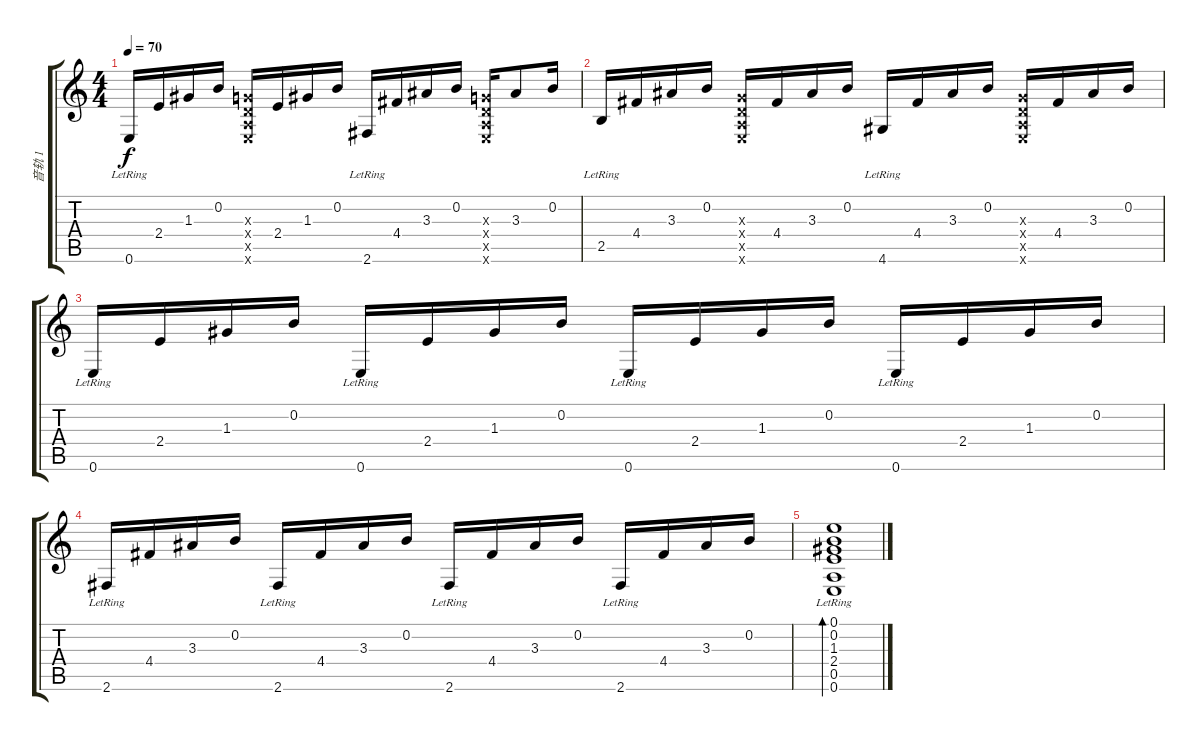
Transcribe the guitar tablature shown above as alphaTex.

\track ("音轨 1" "音轨 1") {instrument acousticguitarsteel}
\staff {score tabs}
\tuning (E4 B3 G3 D3 A2 E2) {hide}
\ts (4 4)
\tempo 70
\clef g2
\ks c
0.6{lr}.16{dy f} 2.4.16 1.3.16 0.2.16 (0.3{x} 0.4{x} 0.5{x} 0.6{x}).16 2.4.16 1.3.16 0.2.16 2.6{lr}.16 4.4.16 3.3.16 0.2.16 (0.3{x} 0.4{x} 0.5{x} 0.6{x}).16 3.3.8 0.2.16 |
2.5{lr}.16 4.4.16 3.3.16 0.2.16 (0.3{x} 0.4{x} 0.5{x} 0.6{x}).16 4.4.16 3.3.16 0.2.16 4.6{lr}.16 4.4.16 3.3.16 0.2.16 (0.3{x} 0.4{x} 0.5{x} 0.6{x}).16 4.4.16 3.3.16 0.2.16 |
0.6{lr}.16 2.4.16 1.3.16 0.2.16 0.6{lr}.16 2.4.16 1.3.16 0.2.16 0.6{lr}.16 2.4.16 1.3.16 0.2.16 0.6{lr}.16 2.4.16 1.3.16 0.2.16 |
2.6{lr}.16 4.4.16 3.3.16 0.2.16 2.6{lr}.16 4.4.16 3.3.16 0.2.16 2.6{lr}.16 4.4.16 3.3.16 0.2.16 2.6{lr}.16 4.4.16 3.3.16 0.2.16 |
(0.1{lr} 0.2 1.3 2.4 0.5 0.6).1{bd 60 txt ""}
